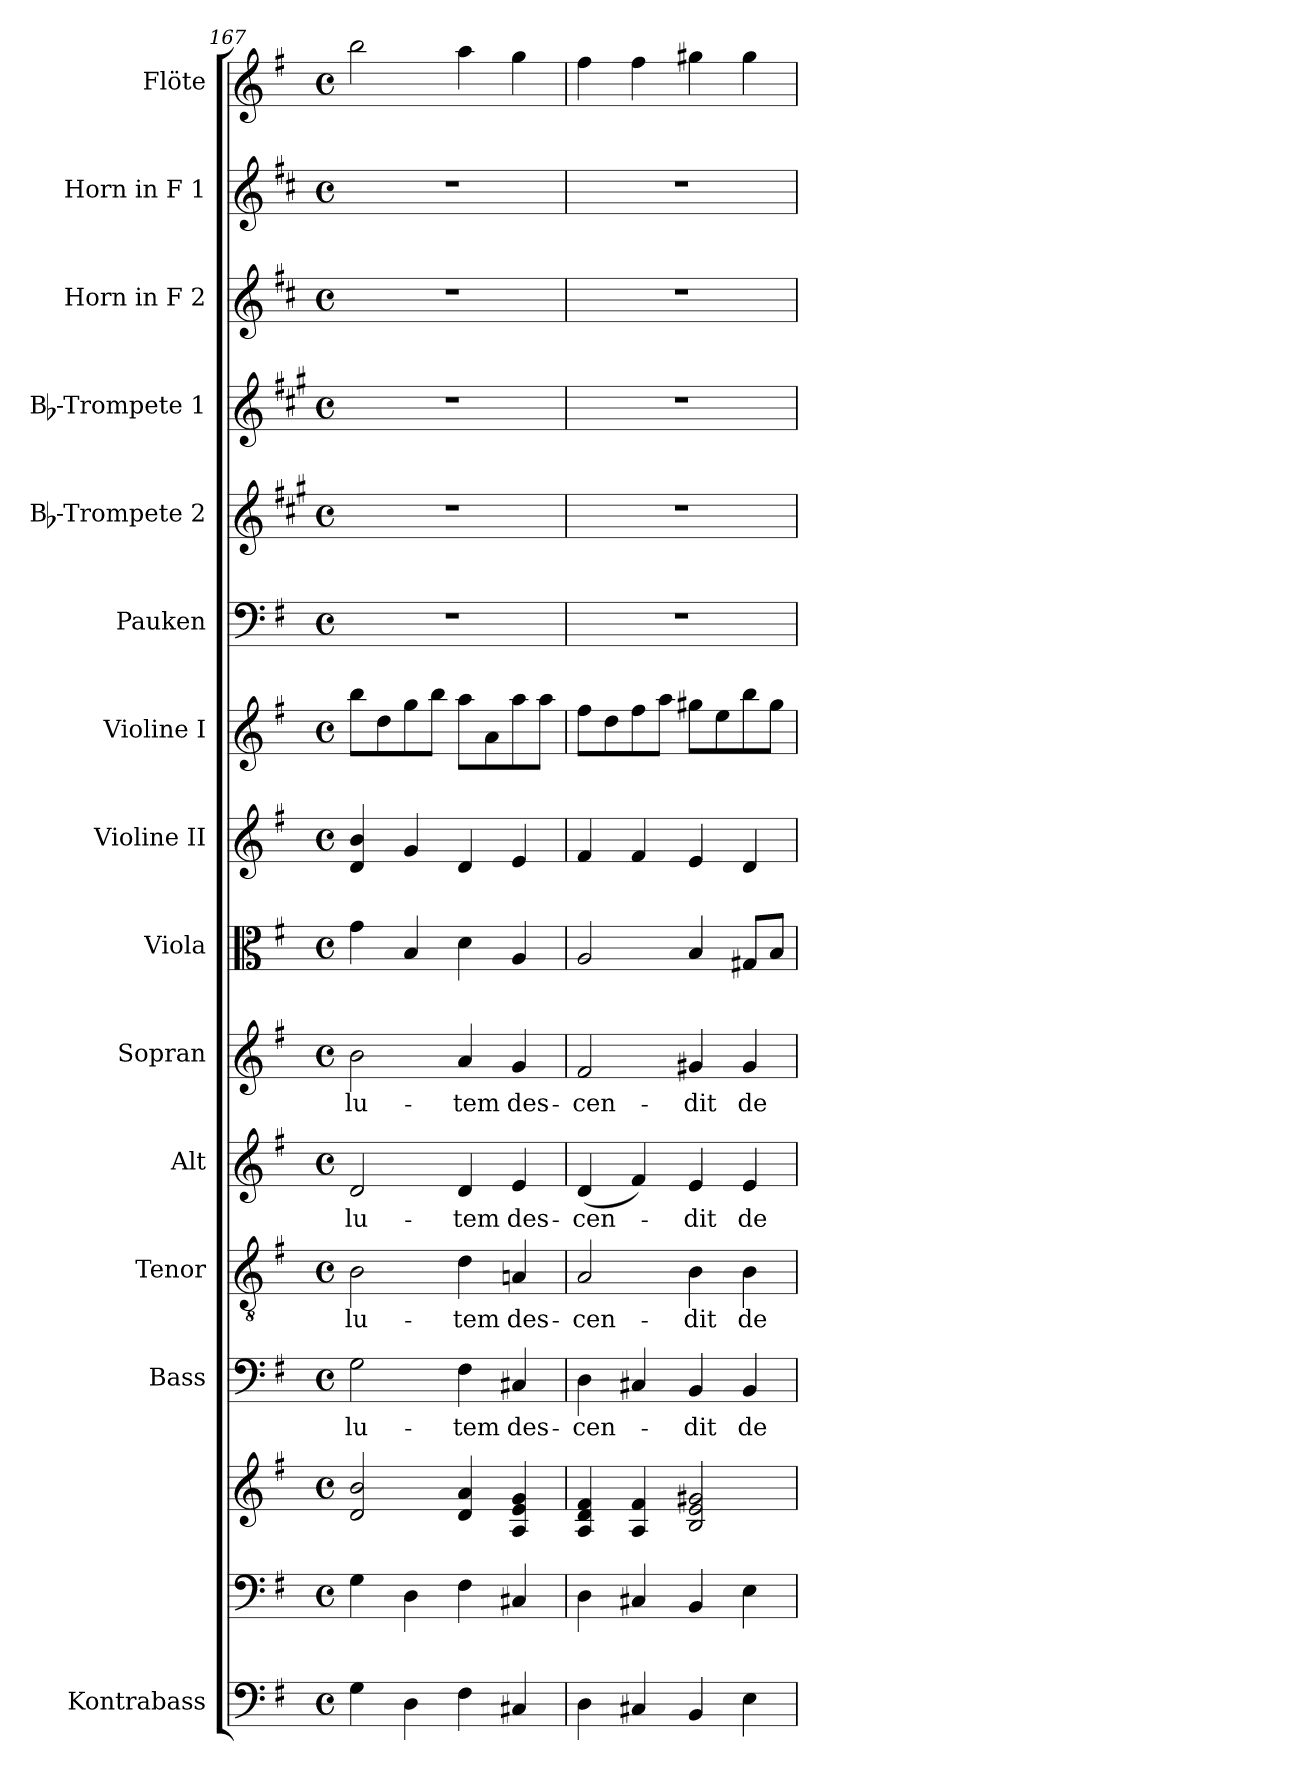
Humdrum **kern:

**kern	**kern	**kern	**kern	**text	**kern	**text	**kern	**text	**kern	**text	**kern	**kern	**kern	**kern	**kern	**kern	**kern	**kern	**kern
*part15	*part14	*part14	*part13	*part13	*part12	*part12	*part11	*part11	*part10	*part10	*part9	*part8	*part7	*part6	*part5	*part4	*part3	*part2	*part1
*staff16	*staff15	*staff14	*staff13	*staff13	*staff12	*staff12	*staff11	*staff11	*staff10	*staff10	*staff9	*staff8	*staff7	*staff6	*staff5	*staff4	*staff3	*staff2	*staff1
*I"Kontrabass	*	*	*I"Bass	*	*I"Tenor	*	*I"Alt	*	*I"Sopran	*	*I"Viola	*I"Violine II	*I"Violine I	*I"Pauken	*I"Bb-Trompete 2	*I"Bb-Trompete 1	*I"Horn in F 2	*I"Horn in F 1	*I"Flöte
*I'Kb.	*	*	*I'B.	*	*I'T.	*	*I'A.	*	*I'S.	*	*I'Vla.	*I'Vl. II	*I'Vl. I	*I'Pk.	*I'Bb Trp. 2	*I'Bb Trp. 1	*	*	*I'Fl.
*clefF4	*clefF4	*clefG2	*clefF4	*	*clefGv2	*	*clefG2	*	*clefG2	*	*clefC3	*clefG2	*clefG2	*clefF4	*clefG2	*clefG2	*clefG2	*clefG2	*clefG2
*ITrd7c12	*	*	*	*	*	*	*	*	*	*	*	*	*	*	*ITrd1c2	*ITrd1c2	*ITrd4c7	*ITrd4c7	*
*k[f#]	*k[f#]	*k[f#]	*k[f#]	*	*k[f#]	*	*k[f#]	*	*k[f#]	*	*k[f#]	*k[f#]	*k[f#]	*k[f#]	*k[f#]	*k[f#]	*k[f#]	*k[f#]	*k[f#]
*G:	*G:	*G:	*G:	*	*G:	*	*G:	*	*G:	*	*G:	*G:	*G:	*G:	*G:	*G:	*G:	*G:	*G:
*M4/4	*M4/4	*M4/4	*M4/4	*	*M4/4	*	*M4/4	*	*M4/4	*	*M4/4	*M4/4	*M4/4	*M4/4	*M4/4	*M4/4	*M4/4	*M4/4	*M4/4
*met(c)	*met(c)	*met(c)	*met(c)	*	*met(c)	*	*met(c)	*	*met(c)	*	*met(c)	*met(c)	*met(c)	*met(c)	*met(c)	*met(c)	*met(c)	*met(c)	*met(c)
=167	=167	=167	=167	=167	=167	=167	=167	=167	=167	=167	=167	=167	=167	=167	=167	=167	=167	=167	=167
!	!	!	!	!LO:LY:b	!	!LO:LY:b	!	!LO:LY:b	!	!LO:LY:b	!	!	!	!	!	!	!	!	!
4GG\	4G\	2d/ 2b/	2G\	-lu-	2B\	-lu-	2d/	-lu-	2b\	-lu-	4g\	4d/ 4b/	8bb\L	1r	1r	1r	1r	1r	2bb\
.	.	.	.	.	.	.	.	.	.	.	.	.	8dd\	.	.	.	.	.	.
4DD\	4D\	.	.	.	.	.	.	.	.	.	4B/	4g/	8gg\	.	.	.	.	.	.
.	.	.	.	.	.	.	.	.	.	.	.	.	8bb\J	.	.	.	.	.	.
!	!	!	!	!LO:LY:b	!	!LO:LY:b	!	!LO:LY:b	!	!LO:LY:b	!	!	!	!	!	!	!	!	!
4FF#\	4F#\	4d/ 4a/	4F#\	-tem	4d\	-tem	4d/	-tem	4a/	-tem	4d\	4d/	8aa\L	.	.	.	.	.	4aa\
.	.	.	.	.	.	.	.	.	.	.	.	.	8a\	.	.	.	.	.	.
!	!	!	!	!LO:LY:b	!	!LO:LY:b	!	!LO:LY:b	!	!LO:LY:b	!	!	!	!	!	!	!	!	!
4CC#X/	4C#X/	4A/ 4e/ 4g/	4C#X/	des-	4An/	des-	4e/	des-	4g/	des-	4A/	4e/	8aa\	.	.	.	.	.	4gg\
.	.	.	.	.	.	.	.	.	.	.	.	.	8aa\J	.	.	.	.	.	.
=168	=168	=168	=168	=168	=168	=168	=168	=168	=168	=168	=168	=168	=168	=168	=168	=168	=168	=168	=168
!	!	!	!	!LO:LY:b	!	!LO:LY:b	!	!LO:LY:b	!	!LO:LY:b	!	!	!	!	!	!	!	!	!
4DD\	4D\	4A/ 4d/ 4f#/	4D\	-cen-	2A/	-cen-	(<4d/	-cen-	2f#/	-cen-	2A/	4f#/	8ff#\L	1r	1r	1r	1r	1r	4ff#\
.	.	.	.	.	.	.	.	.	.	.	.	.	8dd\	.	.	.	.	.	.
4CC#X/	4C#X/	4A/ 4f#/	4C#X/	.	.	.	4f#/)	.	.	.	.	4f#/	8ff#\	.	.	.	.	.	4ff#\
.	.	.	.	.	.	.	.	.	.	.	.	.	8aa\J	.	.	.	.	.	.
!	!	!	!	!LO:LY:b	!	!LO:LY:b	!	!LO:LY:b	!	!LO:LY:b	!	!	!	!	!	!	!	!	!
4BBB/	4BB/	2B/ 2e/ 2g#X/	4BB/	-dit	4B\	-dit	4e/	-dit	4g#X/	-dit	4B/	4e/	8gg#X\L	.	.	.	.	.	4gg#X\
.	.	.	.	.	.	.	.	.	.	.	.	.	8ee\	.	.	.	.	.	.
!	!	!	!	!LO:LY:b	!	!LO:LY:b	!	!LO:LY:b	!	!LO:LY:b	!	!	!	!	!	!	!	!	!
4EE\	4E\	.	4BB/	de	4B\	de	4e/	de	4g#/	de	8G#X/L	4d/	8bb\	.	.	.	.	.	4gg#\
.	.	.	.	.	.	.	.	.	.	.	8B/J	.	8gg#\J	.	.	.	.	.	.
=	=	=	=	=	=	=	=	=	=	=	=	=	=	=	=	=	=	=	=
*-	*-	*-	*-	*-	*-	*-	*-	*-	*-	*-	*-	*-	*-	*-	*-	*-	*-	*-	*-
